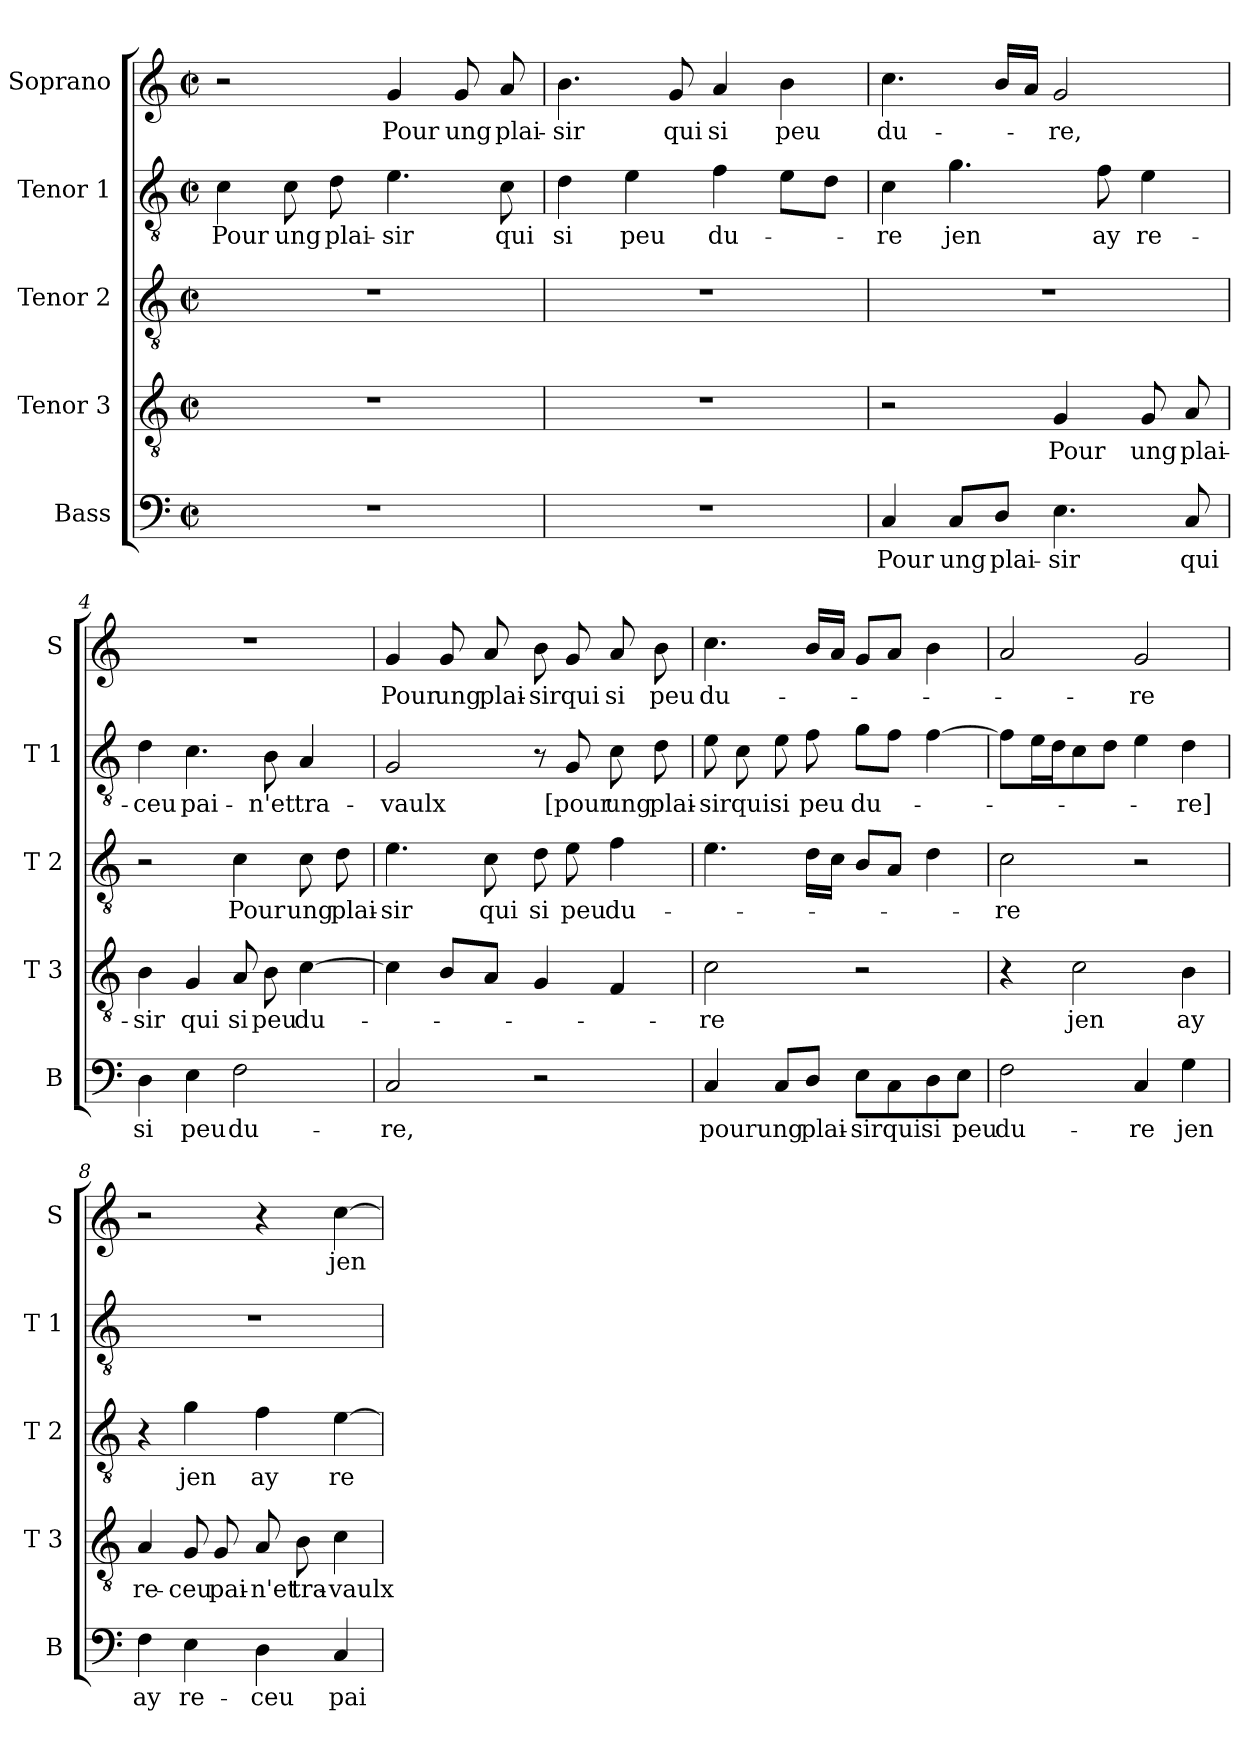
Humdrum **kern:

**kern	**text	**kern	**text	**kern	**text	**kern	**text	**kern	**text
*part5	*part5	*part4	*part4	*part3	*part3	*part2	*part2	*part1	*part1
*staff5	*staff5	*staff4	*staff4	*staff3	*staff3	*staff2	*staff2	*staff1	*staff1
*I"Bass	*	*I"Tenor 3	*	*I"Tenor 2	*	*I"Tenor 1	*	*I"Soprano	*
*I'B	*	*I'T 3	*	*I'T 2	*	*I'T 1	*	*I'S	*
*clefF4	*	*clefGv2	*	*clefGv2	*	*clefGv2	*	*clefG2	*
*k[]	*	*k[]	*	*k[]	*	*k[]	*	*k[]	*
*C:	*	*C:	*	*C:	*	*C:	*	*C:	*
*M2/2	*	*M2/2	*	*M2/2	*	*M2/2	*	*M2/2	*
*met(c|)	*	*met(c|)	*	*met(c|)	*	*met(c|)	*	*met(c|)	*
=1	=1	=1	=1	=1	=1	=1	=1	=1	=1
1r	.	1r	.	1r	.	4c\	Pour	2r	.
.	.	.	.	.	.	8c\	ung	.	.
.	.	.	.	.	.	8d\	plai-	.	.
.	.	.	.	.	.	4.e\	-sir	4g/	Pour
.	.	.	.	.	.	.	.	8g/	ung
.	.	.	.	.	.	8c\	qui	8a/	plai-
=2	=2	=2	=2	=2	=2	=2	=2	=2	=2
1r	.	1r	.	1r	.	4d\	si	4.b\	-sir
.	.	.	.	.	.	4e\	peu	.	.
.	.	.	.	.	.	.	.	8g/	qui
.	.	.	.	.	.	4f\	du-	4a/	si
.	.	.	.	.	.	8e\L	.	4b\	peu
.	.	.	.	.	.	8d\J	.	.	.
=3	=3	=3	=3	=3	=3	=3	=3	=3	=3
4C/	Pour	2r	.	1r	.	4c\	-re	4.cc\	du-
8C/L	ung	.	.	.	.	4.g\	jen	.	.
8D/J	plai-	.	.	.	.	.	.	16b/LL	.
.	.	.	.	.	.	.	.	16a/JJ	.
4.E\	-sir	4G/	Pour	.	.	.	.	2g/	-re,
.	.	.	.	.	.	8f\	ay	.	.
.	.	8G/	ung	.	.	4e\	re-	.	.
8C/	qui	8A/	plai-	.	.	.	.	.	.
=4	=4	=4	=4	=4	=4	=4	=4	=4	=4
4D\	si	4B\	-sir	2r	.	4d\	-ceu	1r	.
4E\	peu	4G/	qui	.	.	4.c\	pai-	.	.
2F\	du-	8A/	si	4c\	Pour	.	.	.	.
.	.	8B\	peu	.	.	8B\	-n'et	.	.
.	.	[4c\	du-	8c\	ung	4A/	tra-	.	.
.	.	.	.	8d\	plai-	.	.	.	.
!!LO:LB:g=z
=5	=5	=5	=5	=5	=5	=5	=5	=5	=5
2C/	-re,	4c\]	.	4.e\	-sir	2G/	-vaulx	4g/	Pour
.	.	8B/L	.	.	.	.	.	8g/	ung
.	.	8A/J	.	8c\	qui	.	.	8a/	plai-
2r	.	4G/	.	8d\	si	8r	.	8b\	-sir
.	.	.	.	8e\	peu	8G/	[pour	8g/	qui
.	.	4F/	.	4f\	du-	8c\	ung	8a/	si
.	.	.	.	.	.	8d\	plai-	8b\	peu
=6	=6	=6	=6	=6	=6	=6	=6	=6	=6
4C/	pour	2c\	-re	4.e\	.	8e\	-sir	4.cc\	du-
.	.	.	.	.	.	8c\	qui	.	.
8C/L	ung	.	.	.	.	8e\	si	.	.
8D/J	plai-	.	.	16d\LL	.	8f\	peu	16b/LL	.
.	.	.	.	16c\JJ	.	.	.	16a/JJ	.
8E\L	-sir	2r	.	8B/L	.	8g\L	du-	8g/L	.
8C\	qui	.	.	8A/J	.	8f\J	.	8a/J	.
8D\	si	.	.	4d\	.	[4f\	.	4b\	.
8E\J	peu	.	.	.	.	.	.	.	.
=7	=7	=7	=7	=7	=7	=7	=7	=7	=7
2F\	du-	4r	.	2c\	-re	8f\L]	.	2a/	.
.	.	.	.	.	.	16e\L	.	.	.
.	.	.	.	.	.	16d\J	.	.	.
.	.	2c\	jen	.	.	8c\	.	.	.
.	.	.	.	.	.	8d\J	.	.	.
4C/	-re	.	.	2r	.	4e\	.	2g/	-re
4G\	jen	4B\	ay	.	.	4d\	-re]	.	.
=8	=8	=8	=8	=8	=8	=8	=8	=8	=8
4F\	ay	4A/	re-	4r	.	1r	.	2r	.
4E\	re-	8G/	-ceu	4g\	jen	.	.	.	.
.	.	8G/	pai-	.	.	.	.	.	.
4D\	-ceu	8A/	-n'et	4f\	ay	.	.	4r	.
.	.	8B\	tra-	.	.	.	.	.	.
4C/	pai-	4c\	-vaulx	[4e\	re-	.	.	[4cc\	jen
=	=	=	=	=	=	=	=	=	=
*-	*-	*-	*-	*-	*-	*-	*-	*-	*-
